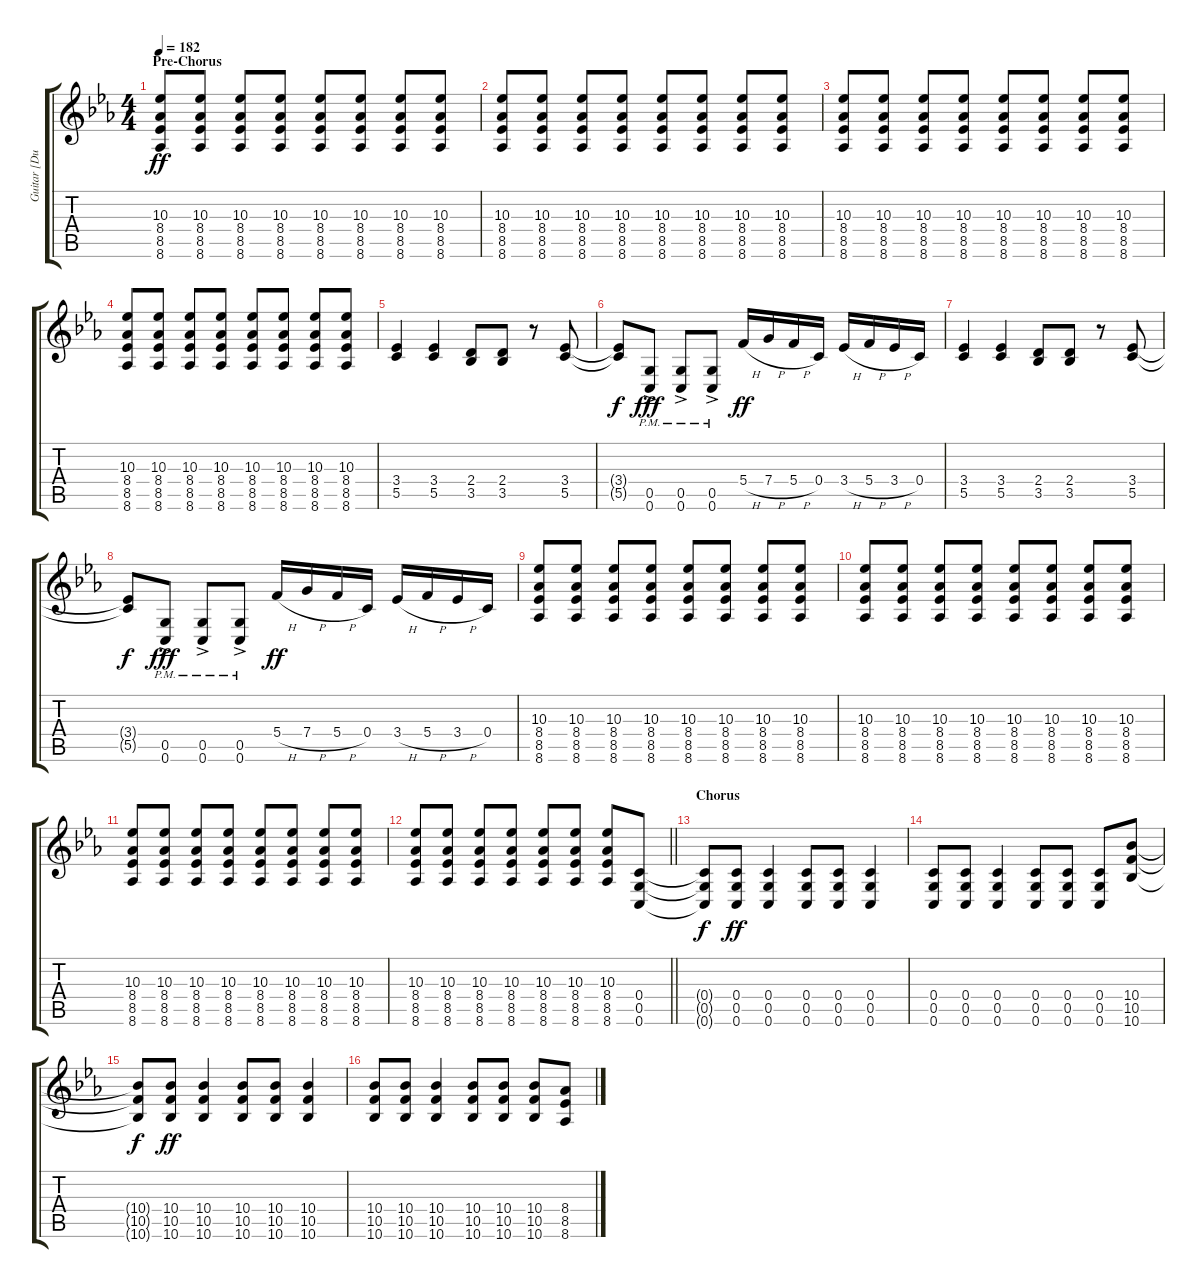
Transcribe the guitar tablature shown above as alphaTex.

\track ("Guitar [Dustin]" "Guitar [Du") {instrument distortionguitar}
\staff {score tabs}
\tuning (D4 A3 F3 C3 G2 C2) {hide}
\ts (4 4)
\section ("" "Pre-Chorus")
\tempo 182
\clef g2
\ks eb
(10.3 8.4 8.5 8.6).8{dy ff} (10.3 8.4 8.5 8.6).8 (10.3 8.4 8.5 8.6).8 (10.3 8.4 8.5 8.6).8 (10.3 8.4 8.5 8.6).8 (10.3 8.4 8.5 8.6).8 (10.3 8.4 8.5 8.6).8 (10.3 8.4 8.5 8.6).8 |
(10.3 8.4 8.5 8.6).8 (10.3 8.4 8.5 8.6).8 (10.3 8.4 8.5 8.6).8 (10.3 8.4 8.5 8.6).8 (10.3 8.4 8.5 8.6).8 (10.3 8.4 8.5 8.6).8 (10.3 8.4 8.5 8.6).8 (10.3 8.4 8.5 8.6).8 |
(10.3 8.4 8.5 8.6).8 (10.3 8.4 8.5 8.6).8 (10.3 8.4 8.5 8.6).8 (10.3 8.4 8.5 8.6).8 (10.3 8.4 8.5 8.6).8 (10.3 8.4 8.5 8.6).8 (10.3 8.4 8.5 8.6).8 (10.3 8.4 8.5 8.6).8 |
(10.3 8.4 8.5 8.6).8 (10.3 8.4 8.5 8.6).8 (10.3 8.4 8.5 8.6).8 (10.3 8.4 8.5 8.6).8 (10.3 8.4 8.5 8.6).8 (10.3 8.4 8.5 8.6).8 (10.3 8.4 8.5 8.6).8 (10.3 8.4 8.5 8.6).8 |
(3.4 5.5).4 (3.4 5.5).4 (2.4 3.5).8 (2.4 3.5).8 r.8 (3.4 5.5).8 |
(3.4{t} 5.5{t}).8{dy f} (0.5{ac pm} 0.6{ac pm}).8{dy fff} (0.5{ac pm} 0.6{ac pm}).8 (0.5{ac pm} 0.6{ac pm}).8 5.4{h}.16{dy ff} 7.4{h}.16 5.4{h}.16 0.4.16 3.4{h}.16 5.4{h}.16 3.4{h}.16 0.4.16 |
(3.4 5.5).4 (3.4 5.5).4 (2.4 3.5).8 (2.4 3.5).8 r.8 (3.4 5.5).8 |
(3.4{t} 5.5{t}).8{dy f} (0.5{ac pm} 0.6{ac pm}).8{dy fff} (0.5{ac pm} 0.6{ac pm}).8 (0.5{ac pm} 0.6{ac pm}).8 5.4{h}.16{dy ff} 7.4{h}.16 5.4{h}.16 0.4.16 3.4{h}.16 5.4{h}.16 3.4{h}.16 0.4.16 |
(10.3 8.4 8.5 8.6).8 (10.3 8.4 8.5 8.6).8 (10.3 8.4 8.5 8.6).8 (10.3 8.4 8.5 8.6).8 (10.3 8.4 8.5 8.6).8 (10.3 8.4 8.5 8.6).8 (10.3 8.4 8.5 8.6).8 (10.3 8.4 8.5 8.6).8 |
(10.3 8.4 8.5 8.6).8 (10.3 8.4 8.5 8.6).8 (10.3 8.4 8.5 8.6).8 (10.3 8.4 8.5 8.6).8 (10.3 8.4 8.5 8.6).8 (10.3 8.4 8.5 8.6).8 (10.3 8.4 8.5 8.6).8 (10.3 8.4 8.5 8.6).8 |
(10.3 8.4 8.5 8.6).8 (10.3 8.4 8.5 8.6).8 (10.3 8.4 8.5 8.6).8 (10.3 8.4 8.5 8.6).8 (10.3 8.4 8.5 8.6).8 (10.3 8.4 8.5 8.6).8 (10.3 8.4 8.5 8.6).8 (10.3 8.4 8.5 8.6).8 |
\barLineRight lightlight
(10.3 8.4 8.5 8.6).8 (10.3 8.4 8.5 8.6).8 (10.3 8.4 8.5 8.6).8 (10.3 8.4 8.5 8.6).8 (10.3 8.4 8.5 8.6).8 (10.3 8.4 8.5 8.6).8 (10.3 8.4 8.5 8.6).8 (0.4 0.5 0.6).8 |
\section ("" "Chorus")
(0.4{t} 0.5{t} 0.6{t}).8{dy f} (0.4 0.5 0.6).8{dy ff} (0.4 0.5 0.6).4 (0.4 0.5 0.6).8 (0.4 0.5 0.6).8 (0.4 0.5 0.6).4 |
(0.4 0.5 0.6).8 (0.4 0.5 0.6).8 (0.4 0.5 0.6).4 (0.4 0.5 0.6).8 (0.4 0.5 0.6).8 (0.4 0.5 0.6).8 (10.4 10.5 10.6).8 |
(10.4{t} 10.5{t} 10.6{t}).8{dy f} (10.4 10.5 10.6).8{dy ff} (10.4 10.5 10.6).4 (10.4 10.5 10.6).8 (10.4 10.5 10.6).8 (10.4 10.5 10.6).4 |
(10.4 10.5 10.6).8 (10.4 10.5 10.6).8 (10.4 10.5 10.6).4 (10.4 10.5 10.6).8 (10.4 10.5 10.6).8 (10.4 10.5 10.6).8 (8.4 8.5 8.6).8
